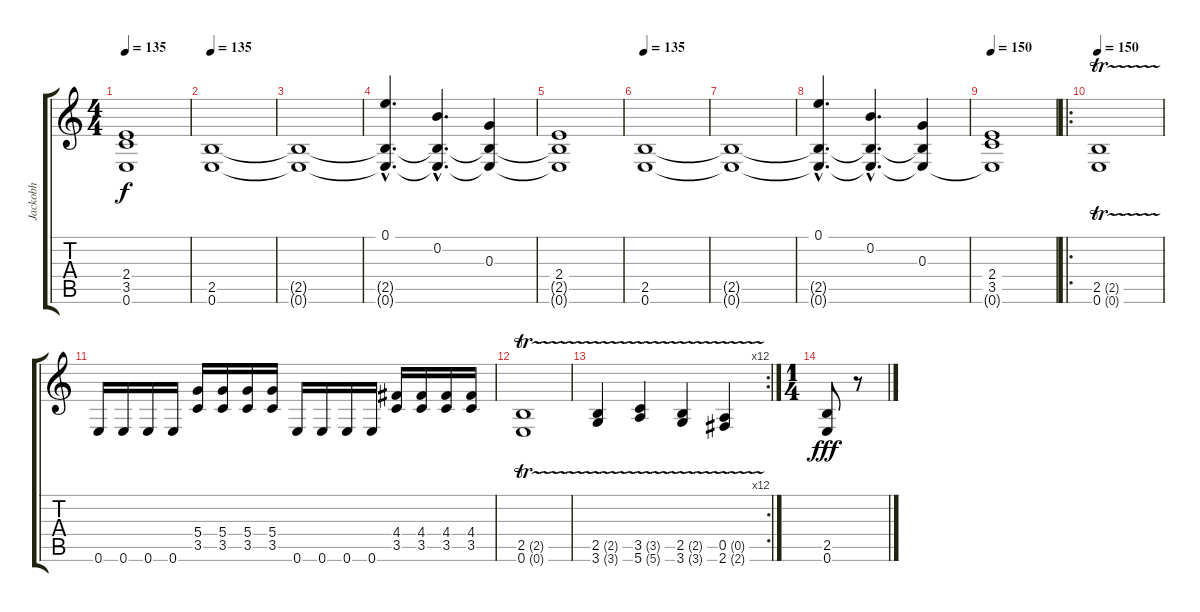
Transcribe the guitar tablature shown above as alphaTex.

\track ("Jackobh" "Jackobh") {instrument distortionguitar}
\staff {score tabs}
\tuning (E4 B3 G3 D3 A2 E2) {hide}
\ts (4 4)
\tempo 135
\clef g2
\ks c
(2.4 3.5 0.6{t}).1{dy f} |
\tempo 135
(2.5 0.6).1 |
(2.5{t} 0.6{t}).1 |
(0.1{hac} 2.5{hac t} 0.6{hac t}).4{d} (0.2{hac} 2.5{hac t} 0.6{hac t}).4{d} (0.3 2.5{t} 0.6{t}).4 |
(2.4 2.5{t} 0.6{t}).1 |
\tempo 135
(2.5 0.6).1 |
(2.5{t} 0.6{t}).1 |
(0.1{hac} 2.5{hac t} 0.6{hac t}).4{d} (0.2{hac} 2.5{hac t} 0.6{hac t}).4{d} (0.3 2.5{t} 0.6{t}).4 |
\tempo 150
(2.4 3.5 0.6{t}).1 |
\ro
\tempo 150
(2.5{tr (2 16)} 0.6{tr (0 16)}).1 |
0.6.16 0.6.16 0.6.16 0.6.16 (5.4 3.5).16 (5.4 3.5).16 (5.4 3.5).16 (5.4 3.5).16 0.6.16 0.6.16 0.6.16 0.6.16 (4.4 3.5).16 (4.4 3.5).16 (4.4 3.5).16 (4.4 3.5).16 |
(2.5{tr (2 16)} 0.6{tr (0 16)}).1 |
\rc 12
(2.5{tr (2 16)} 3.6{tr (3 16)}).4 (3.5{tr (3 16)} 5.6{tr (5 16)}).4 (2.5{tr (2 16)} 3.6{tr (3 16)}).4 (0.5{tr (0 16)} 2.6{tr (2 16)}).4 |
\ts (1 4)
(2.5 0.6).8{dy fff} r.8
